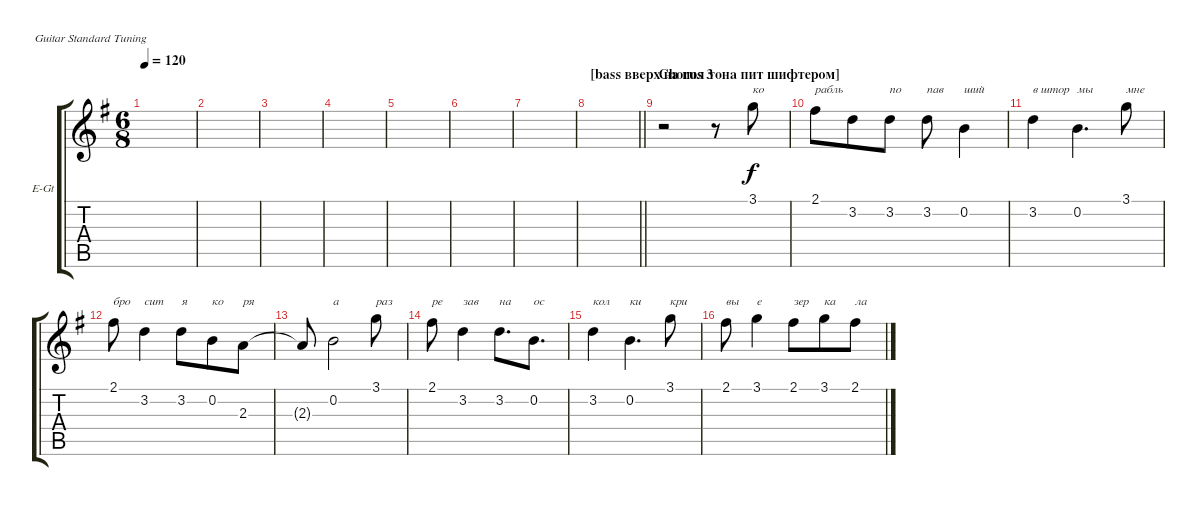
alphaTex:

\bracketExtendMode groupsimilarinstruments
\firstSystemTrackNameOrientation horizontal
\otherSystemsTrackNameOrientation horizontal
\track ("voice 1 (Artur Potemkin)" "E-Gt") {instrument electricguitarclean}
\staff {score tabs}
\tuning (E4 B3 G3 D3 A2 E2)
\ts (6 8)
\tempo 120
\clef g2
\scale
0.333333
\ks eminor
|
\scale
0.333333 |
\scale
0.333333 |
\scale
0.333333 |
\scale
0.333333 |
\scale
0.333333 |
\scale
0.333333 |
\section ("" "[bass вверх на пол тона пит шифтером]")
\scale
0.333333
\barLineRight lightlight
|
\section ("" "Chorus 3")
\scale
0.333333 r.2 r.8 3.1.8{txt "ко"} |
\scale
0.333333 2.1.8{txt "рабль "} 3.2.8 3.2.8{txt "по"} 3.2.8{txt "пав"} 0.2.4{txt "ший"} |
\scale
0.333333 3.2.4{txt "в штор"} 0.2.4{d txt "мы"} 3.1.8{txt "мне"} |
\scale
0.333333 2.1.8{txt "бро"} 3.2.4{txt "сит"} 3.2.8{txt "я"} 0.2.8{txt "ко"} 2.3.8{txt "ря"} |
\scale
0.333333 2.3{t}.8 0.2.2{txt "а"} 3.1.8{txt "раз"} |
\scale
0.333333 2.1.8{txt "ре"} 3.2.4{txt "зав"} 3.2.8{d txt "на"} 0.2.8{d txt "ос"} |
\scale
0.333333 3.2.4{txt "кол"} 0.2.4{d txt "ки"} 3.1.8{txt "кри"} |
\scale
0.333333 2.1.8{txt "вы"} 3.1.4{txt "е"} 2.1.8{txt "зер"} 3.1.8{txt "ка"} 2.1.8{txt "ла"}
